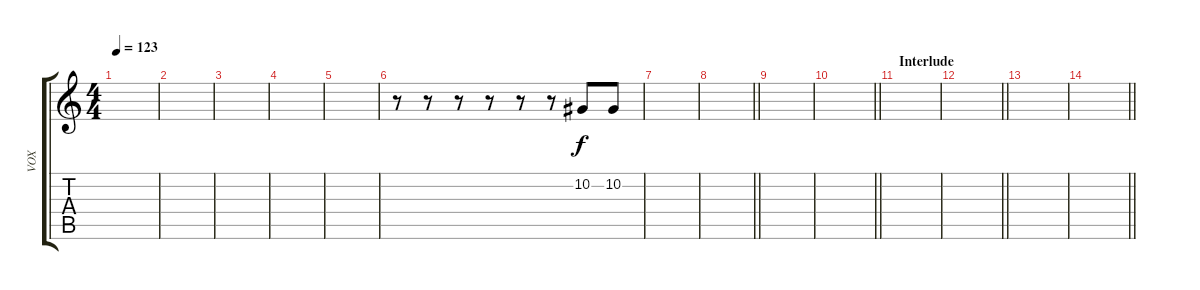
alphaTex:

\track ("VOX" "VOX") {instrument tenorsax}
\staff {score tabs}
\tuning (Eb4 Bb3 Gb3 Db3 Ab2 Eb2) {hide}
\ts (4 4)
\tempo 123
\clef g2
\ks c
|
|
|
|
|
r.8 r.8 r.8 r.8 r.8 r.8 10.2.8 10.2.8 |
|
\barLineRight lightlight
|
|
\barLineRight lightlight
|
\section ("" "Interlude")
|
\barLineRight lightlight
|
|
\barLineRight lightlight
